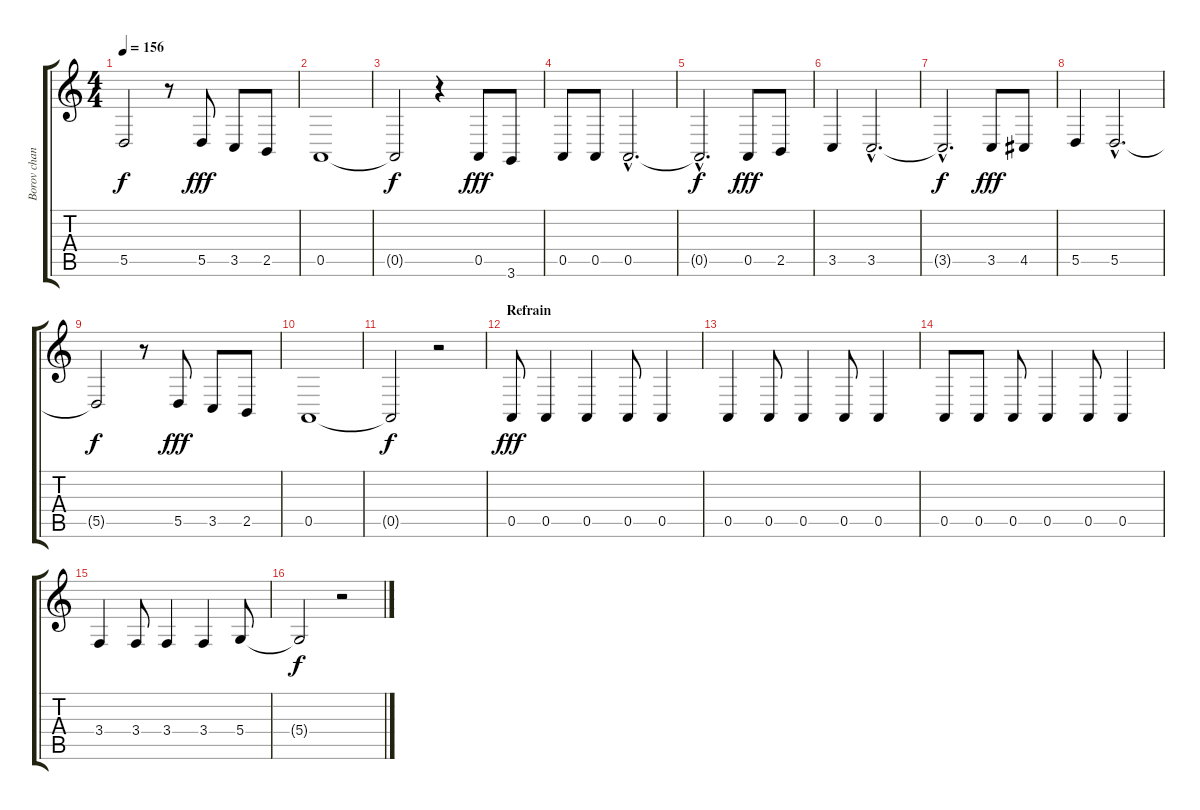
\track ("Borov chant " "Borov chan") {instrument baritonesax}
\staff {score tabs}
\tuning (E4 B3 G3 D3 A2 E2) {hide}
\ts (4 4)
\tempo 156
\clef g2
\ks c
5.5{t}.2{dy f} r.8 5.5.8{dy fff} 3.5.8 2.5.8 |
0.5.1 |
0.5{t}.2{dy f} r.4 0.5.8{dy fff} 3.6.8 |
0.5.8 0.5.8 0.5{hac}.2{d} |
0.5{hac t}.2{d dy f} 0.5.8{dy fff} 2.5.8 |
3.5.4 3.5{hac}.2{d} |
3.5{hac t}.2{d dy f} 3.5.8{dy fff} 4.5.8 |
5.5.4 5.5{hac}.2{d} |
5.5{t}.2{dy f} r.8 5.5.8{dy fff} 3.5.8 2.5.8 |
0.5.1 |
0.5{t}.2{dy f} r.2 |
\section ("" "Refrain")
0.5.8{dy fff} 0.5.4 0.5.4 0.5.8 0.5.4 |
0.5.4 0.5.8 0.5.4 0.5.8 0.5.4 |
0.5.8 0.5.8 0.5.8 0.5.4 0.5.8 0.5.4 |
3.4.4 3.4.8 3.4.4 3.4.4 5.4.8 |
5.4{t}.2{dy f} r.2
